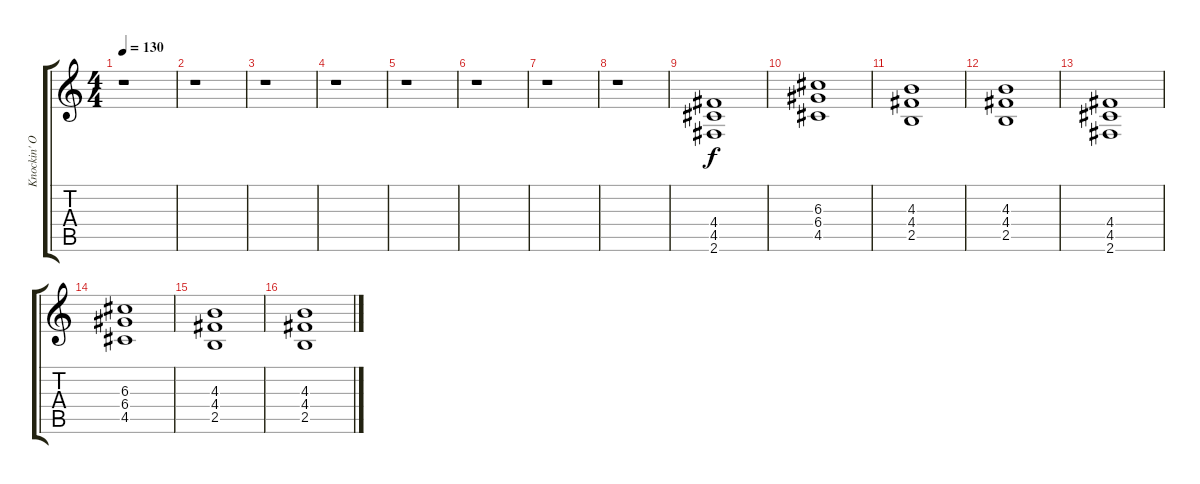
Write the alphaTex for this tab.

\track ("Knockin' On" "Knockin' O") {instrument acousticguitarsteel}
\staff {score tabs}
\tuning (E4 B3 G3 D3 A2 E2) {hide}
\ts (4 4)
\tempo 130
\clef g2
\ks c
r.1{dy f} |
r.1 |
r.1 |
r.1 |
r.1 |
r.1 |
r.1 |
r.1 |
(4.4 4.5 2.6).1 |
(6.3 6.4 4.5).1 |
(4.3 4.4 2.5).1 |
(4.3 4.4 2.5).1 |
(4.4 4.5 2.6).1 |
(6.3 6.4 4.5).1 |
(4.3 4.4 2.5).1 |
(4.3 4.4 2.5).1
